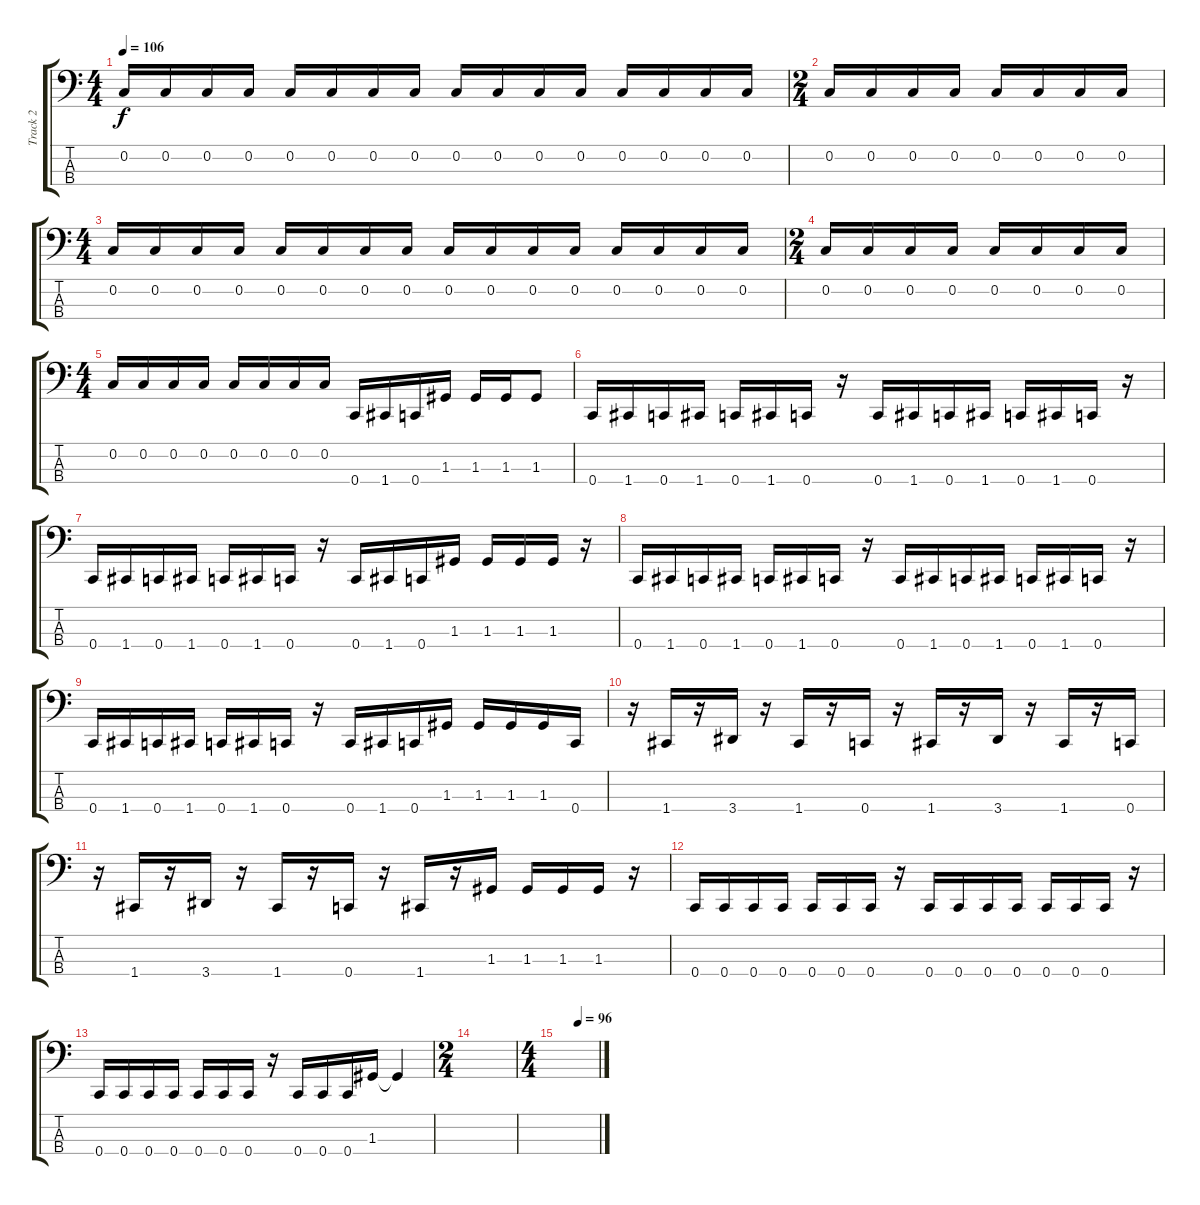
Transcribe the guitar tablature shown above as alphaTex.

\track ("Track 2" "Track 2") {instrument electricbassfinger}
\staff {score tabs}
\tuning (F2 C2 G1 C1) {hide}
\ts (4 4)
\tempo 106
\clef f4
\ks c
0.2.16{dy f} 0.2.16 0.2.16 0.2.16 0.2.16 0.2.16 0.2.16 0.2.16 0.2.16 0.2.16 0.2.16 0.2.16 0.2.16 0.2.16 0.2.16 0.2.16 |
\ts (2 4)
0.2.16 0.2.16 0.2.16 0.2.16 0.2.16 0.2.16 0.2.16 0.2.16 |
\ts (4 4)
0.2.16 0.2.16 0.2.16 0.2.16 0.2.16 0.2.16 0.2.16 0.2.16 0.2.16 0.2.16 0.2.16 0.2.16 0.2.16 0.2.16 0.2.16 0.2.16 |
\ts (2 4)
0.2.16 0.2.16 0.2.16 0.2.16 0.2.16 0.2.16 0.2.16 0.2.16 |
\ts (4 4)
0.2.16 0.2.16 0.2.16 0.2.16 0.2.16 0.2.16 0.2.16 0.2.16 0.4.16 1.4.16 0.4.16 1.3.16 1.3.16 1.3.16 1.3.8 |
0.4.16 1.4.16 0.4.16 1.4.16 0.4.16 1.4.16 0.4.16 r.16 0.4.16 1.4.16 0.4.16 1.4.16 0.4.16 1.4.16 0.4.16 r.16 |
0.4.16 1.4.16 0.4.16 1.4.16 0.4.16 1.4.16 0.4.16 r.16 0.4.16 1.4.16 0.4.16 1.3.16 1.3.16 1.3.16 1.3.16 r.16 |
0.4.16 1.4.16 0.4.16 1.4.16 0.4.16 1.4.16 0.4.16 r.16 0.4.16 1.4.16 0.4.16 1.4.16 0.4.16 1.4.16 0.4.16 r.16 |
0.4.16 1.4.16 0.4.16 1.4.16 0.4.16 1.4.16 0.4.16 r.16 0.4.16 1.4.16 0.4.16 1.3.16 1.3.16 1.3.16 1.3.16 0.4.16 |
r.16 1.4.16 r.16 3.4.16 r.16 1.4.16 r.16 0.4.16 r.16 1.4.16 r.16 3.4.16 r.16 1.4.16 r.16 0.4.16 |
r.16 1.4.16 r.16 3.4.16 r.16 1.4.16 r.16 0.4.16 r.16 1.4.16 r.16 1.3.16 1.3.16 1.3.16 1.3.16 r.16 |
0.4.16 0.4.16 0.4.16 0.4.16 0.4.16 0.4.16 0.4.16 r.16 0.4.16 0.4.16 0.4.16 0.4.16 0.4.16 0.4.16 0.4.16 r.16 |
0.4.16 0.4.16 0.4.16 0.4.16 0.4.16 0.4.16 0.4.16 r.16 0.4.16 0.4.16 0.4.16 1.3.16 1.3{t}.4 |
\ts (2 4)
|
\ts (4 4)
\tempo (96 0.5)
